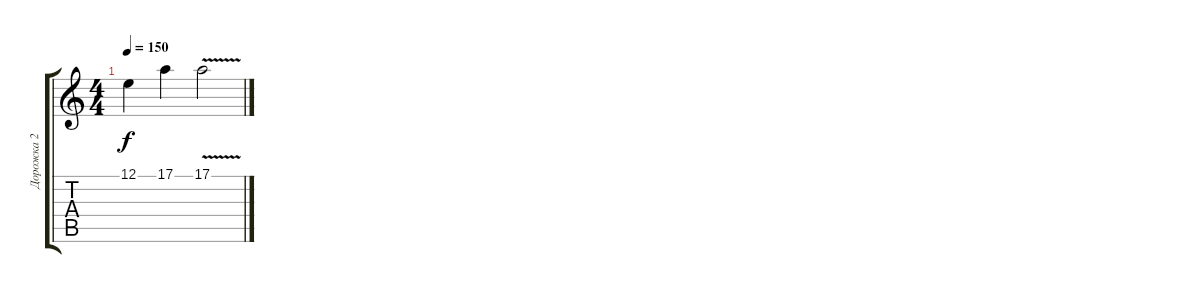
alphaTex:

\track ("Дорожка 2" "Дорожка 2") {instrument violin}
\staff {score tabs}
\tuning (E4 B3 G3 D3 A2 E2) {hide}
\ts (4 4)
\tempo 150
\clef g2
\ks c
12.1.4{dy f} 17.1.4 17.1{v}.2
